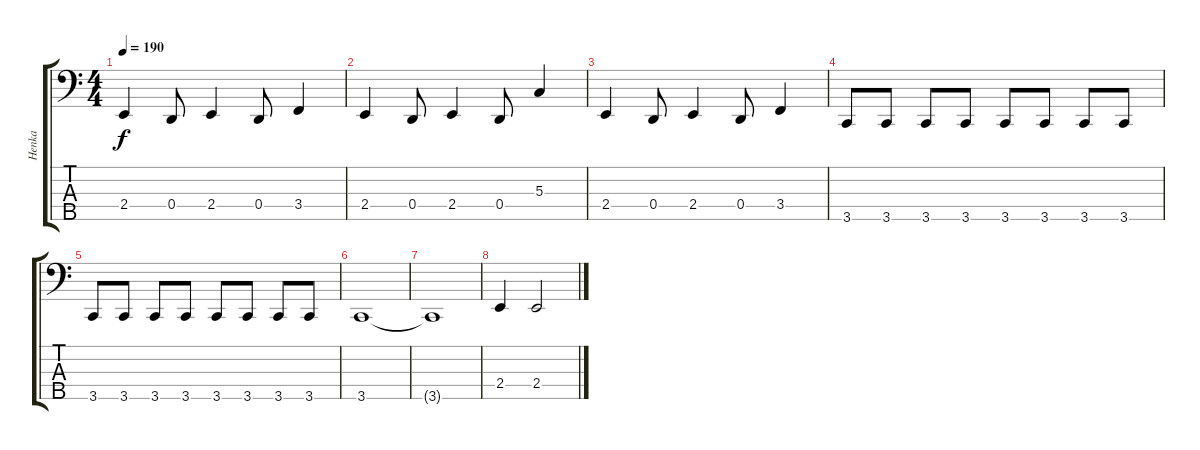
\track ("Henka" "Henka") {instrument electricbasspick}
\staff {score tabs}
\tuning (F2 C2 G1 D1 A0) {hide}
\ts (4 4)
\tempo 190
\clef f4
\ks c
2.4.4{dy f} 0.4.8 2.4.4 0.4.8 3.4.4 |
2.4.4 0.4.8 2.4.4 0.4.8 5.3.4 |
2.4.4 0.4.8 2.4.4 0.4.8 3.4.4 |
3.5.8 3.5.8 3.5.8 3.5.8 3.5.8 3.5.8 3.5.8 3.5.8 |
3.5.8 3.5.8 3.5.8 3.5.8 3.5.8 3.5.8 3.5.8 3.5.8 |
3.5.1 |
3.5{t}.1 |
2.4.4 2.4.2
